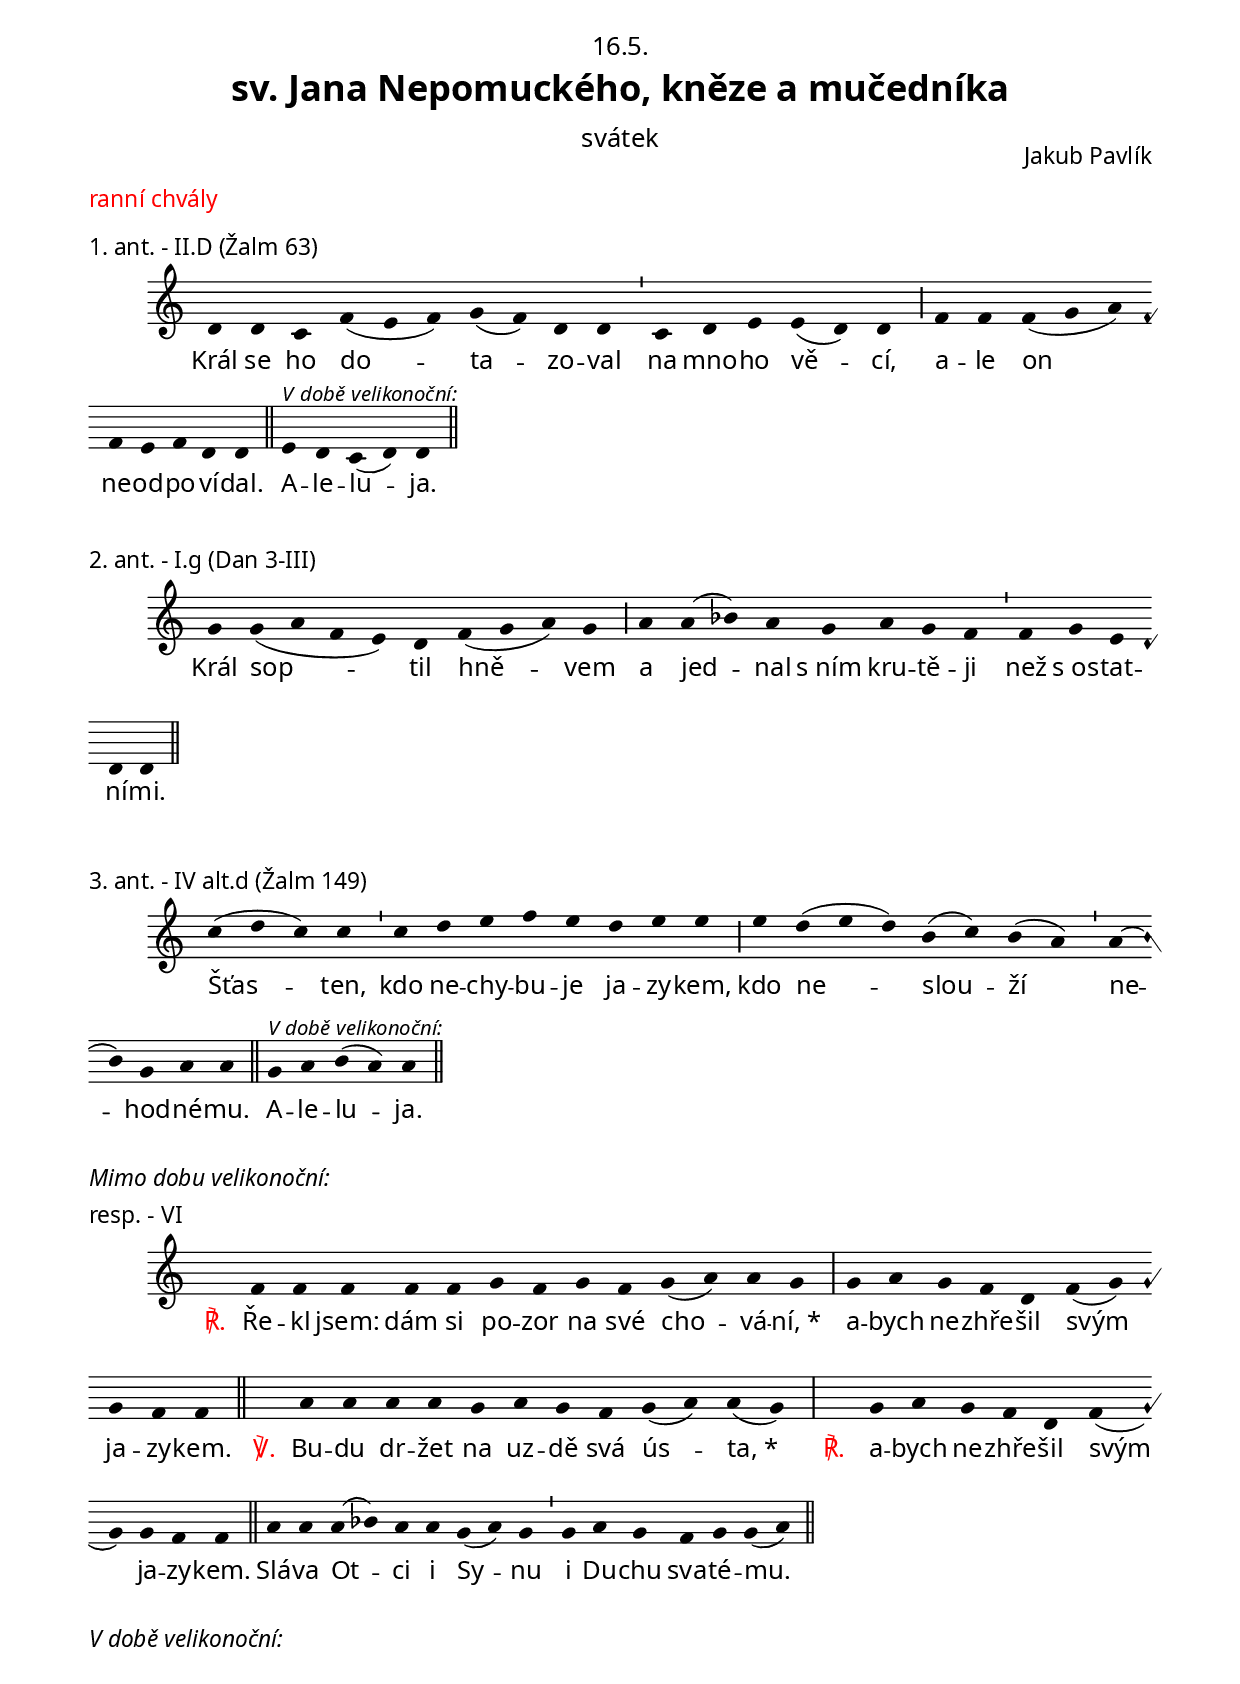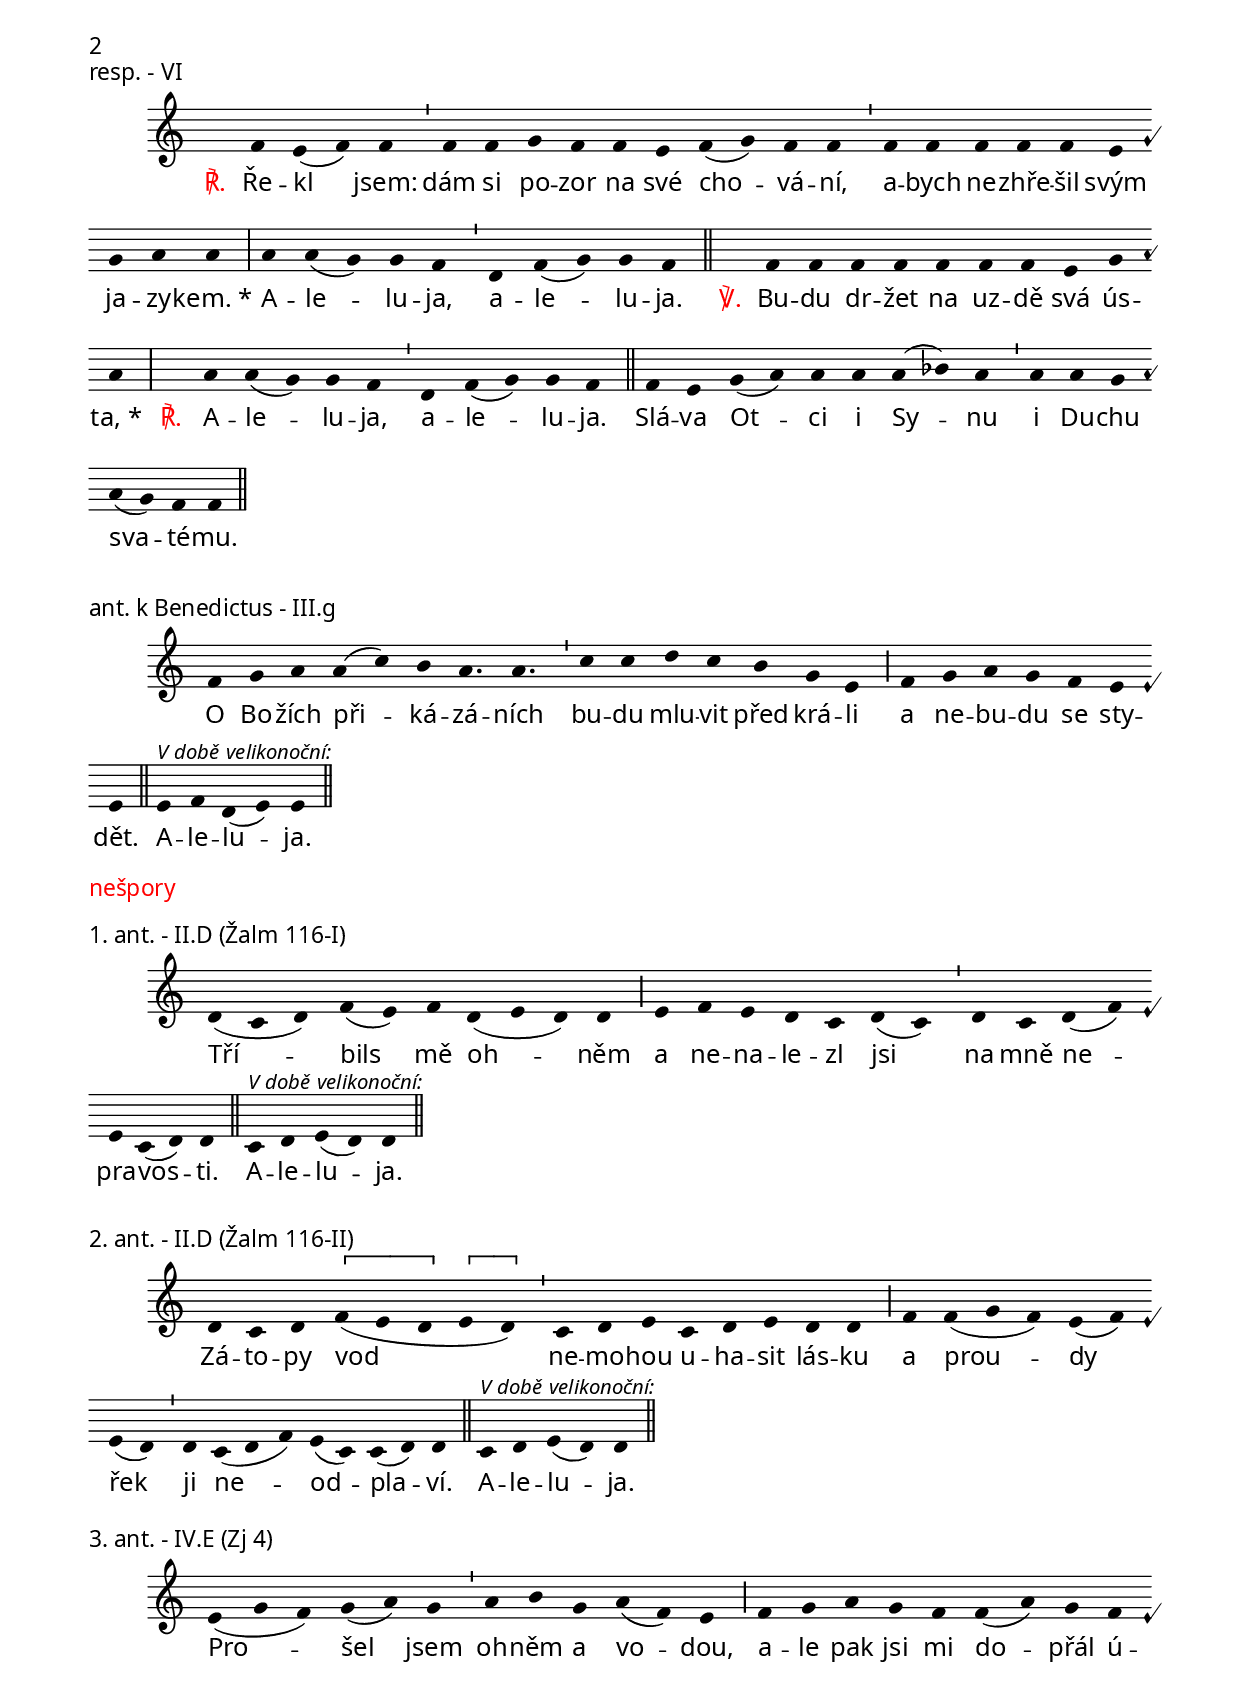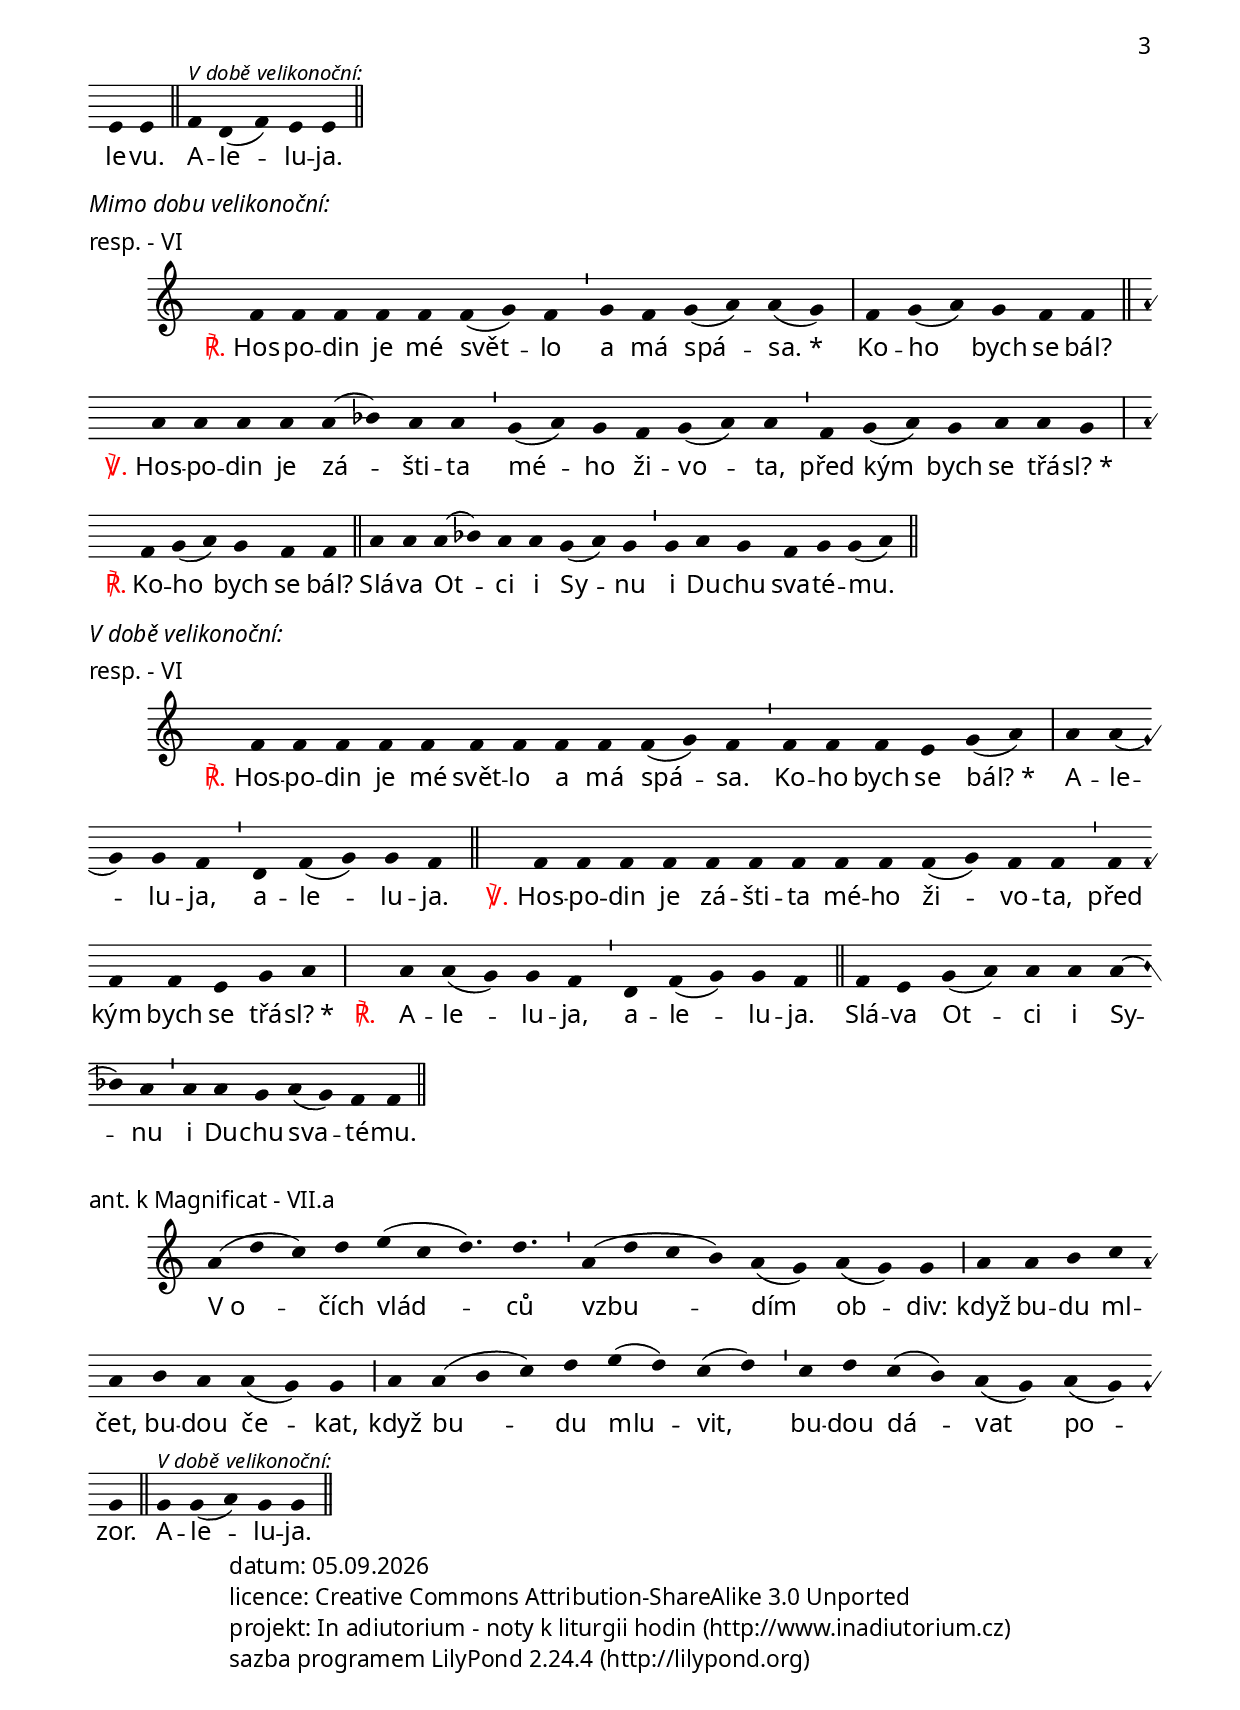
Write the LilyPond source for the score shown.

\version "2.15.37"

\include "../spolecne.ly"
\include "../dilyresponsorii.ly"

\header {
  title = \markup\titleSvatek
            "sv. Jana Nepomuckého, kněze a mučedníka"
            svátek
            16.5.
  composer = "Jakub Pavlík"
}

\markup {\nadpisHodinka {"ranní chvály"}}

\score {
  \relative c' {
    \choralniRezim
    d d c f( e f) g( f) d d \barMin c d e e( d) d \barMaior
    f f f( g a) f e f d d \barFinalis
    
    e^\markup\rubrVelikAleluja d c( d) d \barFinalis
  }
  \addlyrics {
    Král se ho do -- ta -- zo -- val na mno -- ho vě -- cí,
    a -- le on ne -- od -- po -- ví -- dal.
    
    A -- le -- lu -- ja.
  }
  \header {
    quid = "1. ant."
    modus = "II"
    differentia = "D" 
    psalmus = "Žalm 63"
    id = ""
    piece = \markup {\sestavTitulek}
  }
}

\score {
  \relative c'' {
    \choralniRezim
    g4 g( a f e) d f( g a) g \barMaior
    a a( bes) a g a g f \barMin f g e d d \barFinalis
  }
  \addlyrics {
    Král sop -- til hně -- vem
    a jed -- nal s_ním kru -- tě -- ji než s_os -- tat -- ní -- mi.
    % tady jsem aleluja nezapomnel, v breviari neni
  }
  \header {
    quid = "2. ant."
    modus = "I"
    differentia = "g" 
    psalmus = "Dan 3-III"
    id = ""
    piece = \markup {\sestavTitulek}
  }
}

\score {
  \relative c'' {
    \choralniRezim
    c4( d c) c \barMin c d e f e d e e \barMaior
    e d( e d) b( c) b( a) \barMin a( b) g a a \barFinalis
    
    g^\markup\rubrVelikAleluja a b( a) a \barFinalis
  }
  \addlyrics {
    Šťas -- ten, kdo ne -- chy -- bu -- je ja -- zy -- kem,
    kdo ne -- slou -- ží ne -- hod -- né -- mu.
    
    A -- le -- lu -- ja.
  }
  \header {
    quid = "3. ant."
    modus = "IV alt"
    differentia = "d" 
    psalmus = "Žalm 149"
    id = ""
    piece = \markup {\sestavTitulek}
  }
}

\markup\italic{Mimo dobu velikonoční:}

\score {
  \relative c' {
    \choralniRezim
    
    % R
    \neviditelna f
    f4 f f f f g f g f g( a) a g \barMax
    g a g f d f( g) g f f \barFinalis
    % V
    \neviditelna a
    a4 a a a g a g f g( a) a( g) \barMax
    % R
    \neviditelna a
    g a g f d f( g) g f f \barFinalis
    % Slava
    \respVIdoxologie \barFinalis
  }
  \addlyrics {
    \Response Ře -- kl jsem: dám si po -- zor na své cho -- vá -- ní,_*
    a -- bych ne -- zhře -- šil svým ja -- zy -- kem.
    \Verse Bu -- du dr -- žet na uz -- dě svá ús -- ta,_*
    \Response a -- bych ne -- zhře -- šil svým ja -- zy -- kem.
    \textRespDoxologie
  }
  \header {
    quid = "resp."
    modus = "VI"
    id = ""
    piece = \markup {\sestavTitulekResp}
  }
}

\markup\italic{V době velikonoční:}

\score {
  \relative c' {
    \choralniRezim
    
    % R
    \neviditelna f
    f4 e( f) f \barMin f f g f f e f( g) f f \barMin
    f f f f f e g a a \barMax
    \respVIalelujaResponsum \barFinalis
    % V
    \neviditelna f
    f f f f f f f e g a \barMax
    % R
    \neviditelna a
    \respVIalelujaResponsum \barFinalis
    % Slava
    \respVIalelujaDoxologie \barFinalis
  }
  \addlyrics {
    \Response Ře -- kl jsem: dám si po -- zor na své cho -- vá -- ní,
    a -- bych ne -- zhře -- šil svým ja -- zy -- kem._* \textRespAleluja
    \Verse Bu -- du dr -- žet na uz -- dě svá ús -- ta,_*
    \Response \textRespAleluja
    \textRespDoxologie
  }
  \header {
    quid = "resp."
    modus = "VI"
    id = ""
    piece = \markup {\sestavTitulekResp}
  }
} 

\score {
  \relative c' {
    \choralniRezim
    f4 g a a( c) b a4. a \barMin c4 c d c b g e \barMaior
    f g a g f e e \barFinalis
    
    e^\markup\rubrVelikAleluja f d( e) e \barFinalis
  }
  \addlyrics {
    O Bo -- žích při -- ká -- zá -- ních bu -- du mlu -- vit před krá -- li
    a ne -- bu -- du se sty -- dět.
    
    A -- le -- lu -- ja.
  }
  \header {
    quid = "ant. k Benedictus"
    modus = "III"
    differentia = "g" 
    psalmus = ""
    id = ""
    piece = \markup {\sestavTitulekBezZalmu}
  }
}

\markup {\nadpisHodinka {"nešpory"}}

\score {
  \relative c' {
    \choralniRezim
    d4( c d) f( e) f d( e d) d \barMaior
    e f e d c d( c) \barMin d c d( f) e c( d) d \barFinalis
    
    c^\markup\rubrVelikAleluja d e( d) d \barFinalis
  }
  \addlyrics {
    Tří -- bils mě oh -- něm
    a ne -- na -- le -- zl jsi na mně ne -- pra -- vos -- ti.
    
    A -- le -- lu -- ja.
  }
  \header {
    quid = "1. ant."
    modus = "II"
    differentia = "D" 
    psalmus = "Žalm 116-I"
    id = ""
    piece = \markup {\sestavTitulek}
  }
}

\score {
  \relative c' {
    \choralniRezim
    d4 c d \[ f( e d \] \[ e d) \] \barMin c d e c d e d d \barMaior
    f f( g f) e( f) e( d) \barMin d c( d f) e( c) c( d) d \barFinalis
    
    c^\markup\rubrVelikAleluja d e( d) d \barFinalis
  }
  \addlyrics {
    Zá -- to -- py vod ne -- mo -- hou u -- ha -- sit lás -- ku
    a prou -- dy řek ji ne -- od -- pla -- ví.
    
    A -- le -- lu -- ja.
  }
  \header {
    quid = "2. ant."
    modus = "II"
    differentia = "D" 
    psalmus = "Žalm 116-II"
    id = ""
    piece = \markup {\sestavTitulek}
  }
}

\score {
  \relative c' {
    \choralniRezim
    e4( g f) g( a) g \barMin a b g a( f) e \barMaior
    f g a g f f( a) g f e e \barFinalis
    
    f^\markup\rubrVelikAleluja d( f) e e \barFinalis
  }
  \addlyrics {
    Pro -- šel jsem oh -- něm a vo -- dou,
    a -- le pak jsi mi do -- přál ú -- le -- vu.
    
    A -- le -- lu -- ja.
  }
  \header {
    quid = "3. ant."
    modus = "IV"
    differentia = "E" 
    psalmus = "Zj 4"
    id = ""
    piece = \markup {\sestavTitulek}
  }
}

\markup\italic{Mimo dobu velikonoční:}

\score {
  \relative c' {
    \choralniRezim
    
    % R
    \neviditelna f
    f4 f f f f f( g) f \barMin g f g( a) a( g) \barMax
    f g( a) g f f \barFinalis
    % V
    \neviditelna a
    a4 a a a a( bes) a a \barMin g( a) g f g( a) a \barMin
    f g( a) g a a g \barMax
    % R
    \neviditelna a
    f g( a) g f f \barFinalis
    % Slava
    \respVIdoxologie \barFinalis
  }
  \addlyrics {
    \Response Hos -- po -- din je mé svět -- lo a má spá -- sa._*
    Ko -- ho bych se bál?
    \Verse Hos -- po -- din je zá -- šti -- ta mé -- ho ži -- vo -- ta,
    před kým bych se třá -- sl?_*
    \Response Ko -- ho bych se bál?
    \textRespDoxologie
  }
  \header {
    quid = "resp."
    modus = "VI"
    id = ""
    piece = \markup {\sestavTitulekResp}
  }
}

\markup\italic{V době velikonoční:}

\score {
  \relative c' {
    \choralniRezim
    
    % R
    \neviditelna f
    f4 f f f f f f f f f( g) f \barMin f f f e g( a) \barMax
    \respVIalelujaResponsum \barFinalis
    % V
    \neviditelna f
    f4 f f f f f f f f f( g) f f \barMin f f f e g a \barMax
    % R
    \neviditelna a
    \respVIalelujaResponsum \barFinalis
    % Slava
    \respVIalelujaDoxologie \barFinalis
  }
  \addlyrics {
    \Response Hos -- po -- din je mé svět -- lo a má spá -- sa.
    Ko -- ho bych se bál?_* \textRespAleluja
    \Verse Hos -- po -- din je zá -- šti -- ta mé -- ho ži -- vo -- ta,
    před kým bych se třá -- sl?_*
    \Response \textRespAleluja
    \textRespDoxologie
  }
  \header {
    quid = "resp."
    modus = "VI"
    id = ""
    piece = \markup {\sestavTitulekResp}
  }
} 

\score {
  \relative c'' {
    \choralniRezim
    a4( d c) d e( c d4.) d \barMin a4( d c b) a( g) a( g) g \barMaior
    a a b c a b a a( g) g \barMaior
    a a( b c) d e( d) c( d) \barMin c d c( b) a( g) a( g) g \barFinalis
    
    g^\markup\rubrVelikAleluja g( a) g g \barFinalis
  }
  \addlyrics {
    V_o -- čích vlád -- ců vzbu -- dím ob -- div:
    když bu -- du ml -- čet, bu -- dou če -- kat,
    když bu -- du mlu -- vit, bu -- dou dá -- vat po -- zor.
    
    A -- le -- lu -- ja.
  }
  \header {
    quid = "ant. k Magnificat"
    modus = "VII"
    differentia = "a" 
    psalmus = ""
    id = ""
    piece = \markup {\sestavTitulekBezZalmu}
  }
}